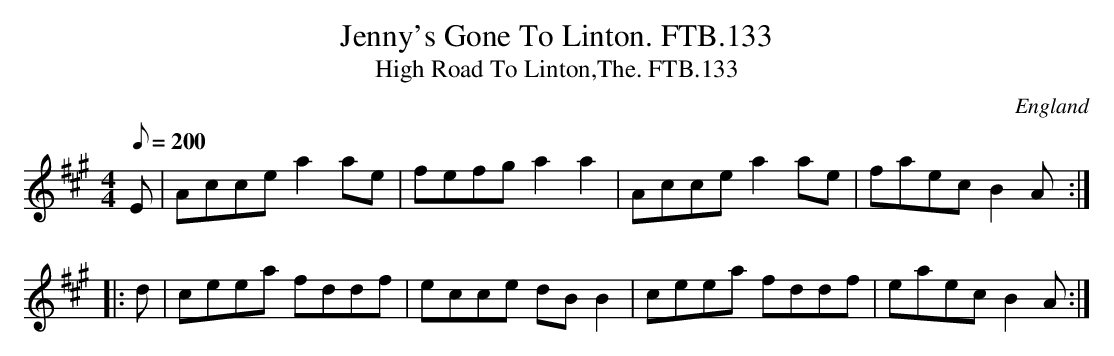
X:1
T:Jenny's Gone To Linton. FTB.133
T:High Road To Linton,The. FTB.133
M:4/4
L:1/8
Q:200
O:England
K:A major
E|Accea2ae|fefga2a2|Accea2ae|faecB2A:|
|:d|ceea fddf|ecce dBB2|ceea fddf|eaecB2A:|
